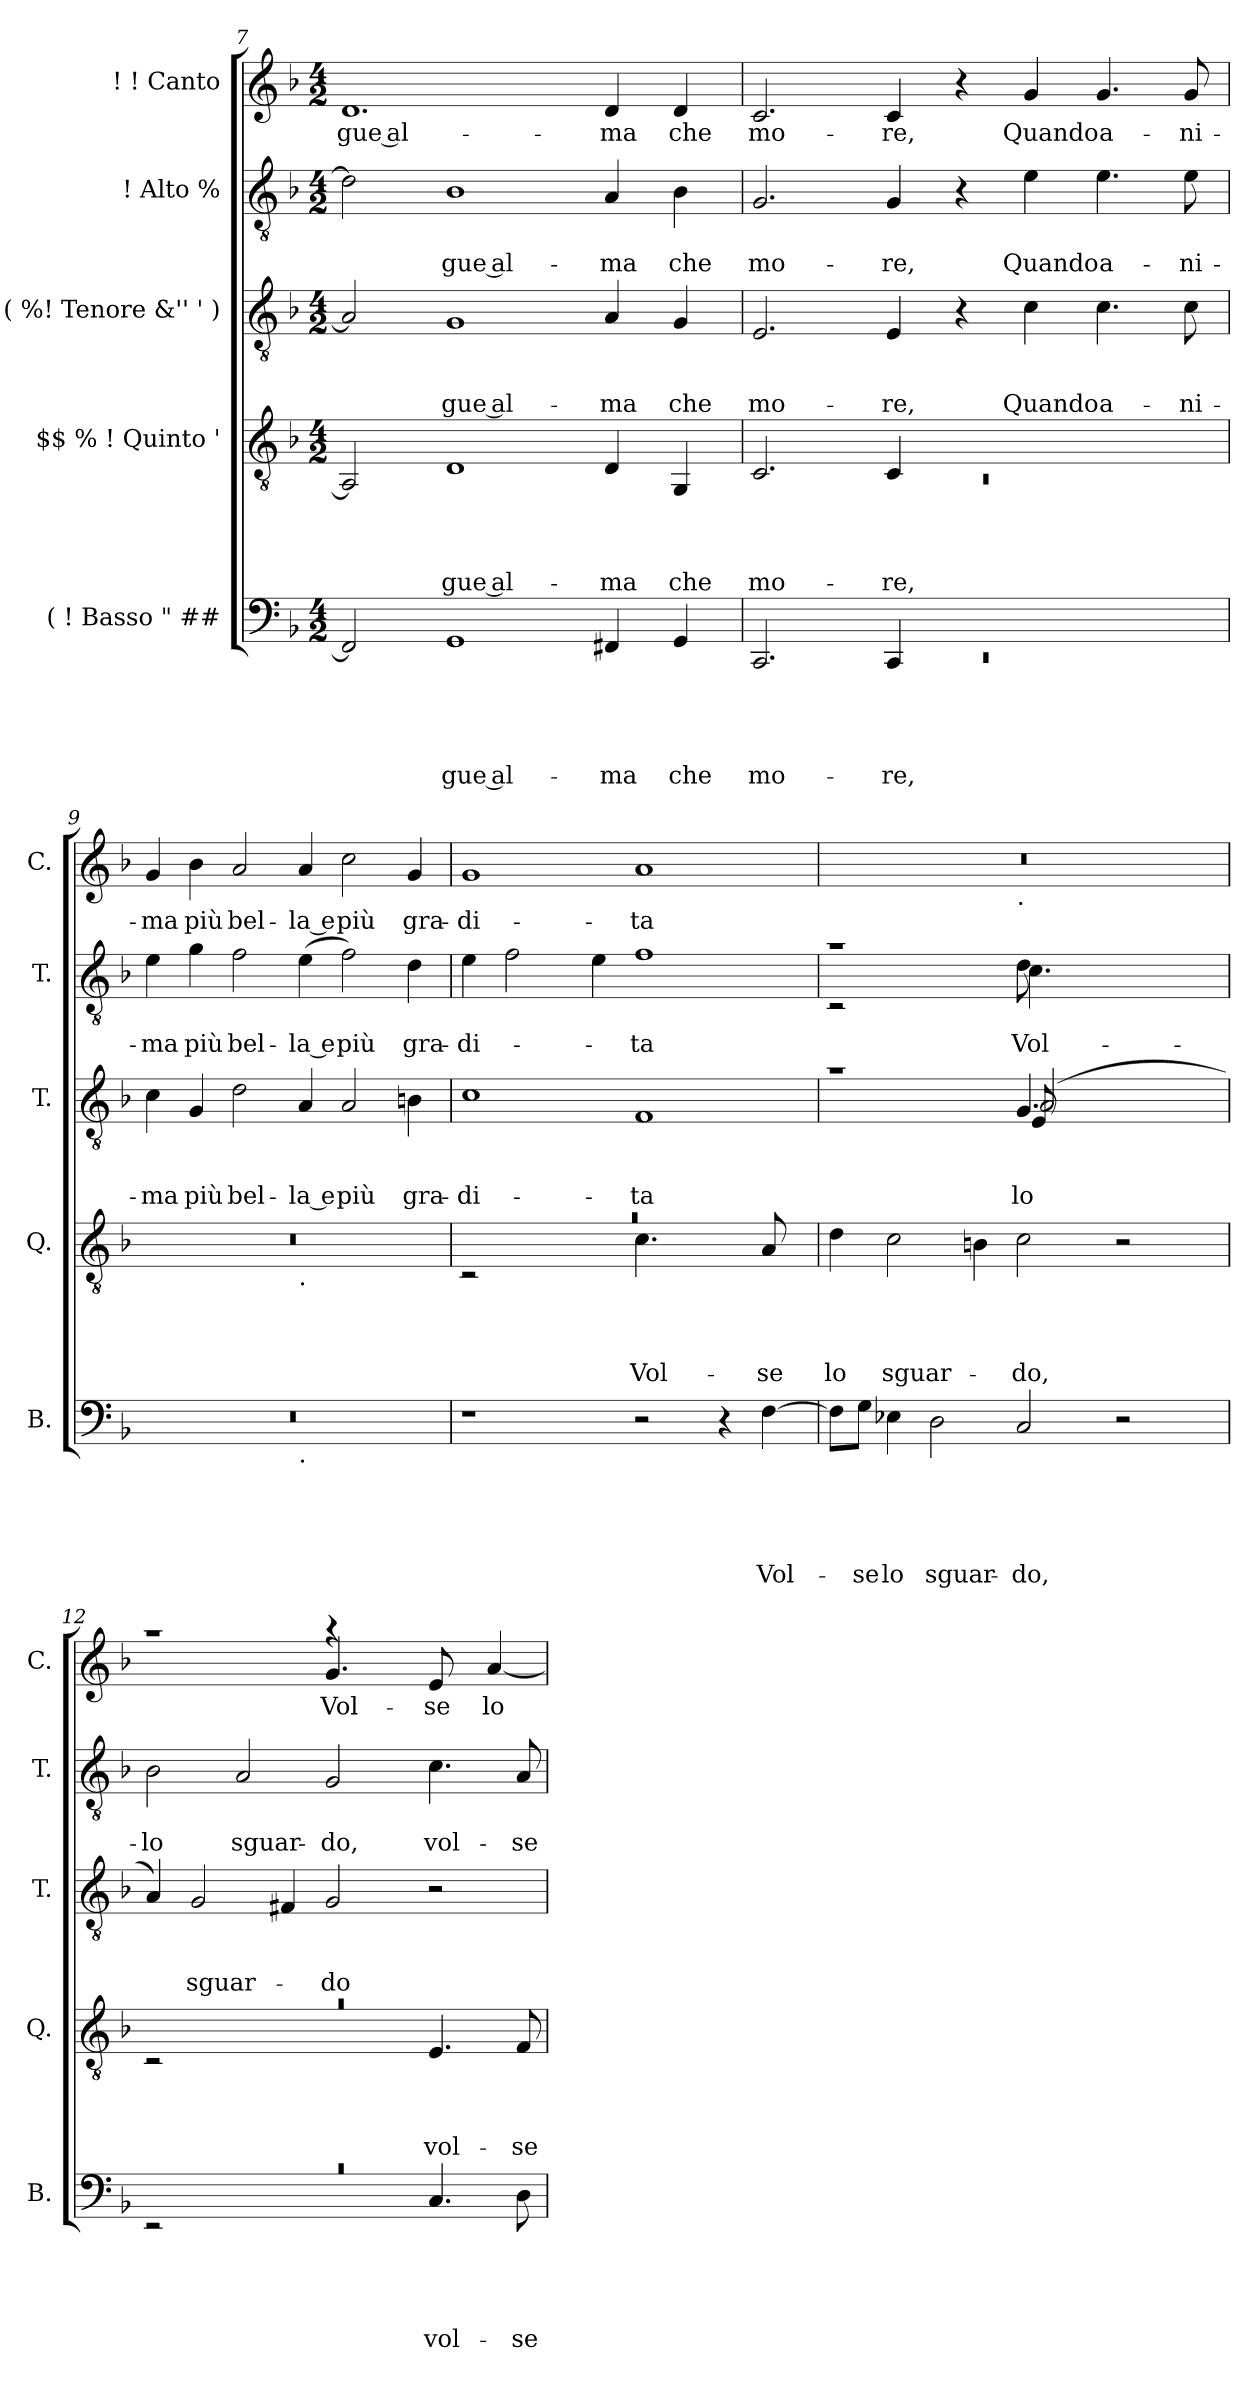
**kern	**text	**text	**text	**text	**text	**kern	**text	**text	**text	**text	**kern	**text	**text	**text	**kern	**text	**text	**kern	**text
*part5	*part5	*part5	*part5	*part5	*part5	*part4	*part4	*part4	*part4	*part4	*part3	*part3	*part3	*part3	*part2	*part2	*part2	*part1	*part1
*staff5	*staff5	*staff5	*staff5	*staff5	*staff5	*staff4	*staff4	*staff4	*staff4	*staff4	*staff3	*staff3	*staff3	*staff3	*staff2	*staff2	*staff2	*staff1	*staff1
*I"( ! Basso " ##	*	*	*	*	*	*I"$$ % ! Quinto '	*	*	*	*	*I"! ( %! Tenore &'' ' )	*	*	*	*I"! Alto %	*	*	*I"! ! Canto	*
*I'B.	*	*	*	*	*	*I'Q.	*	*	*	*	*I'T.	*	*	*	*I'T.	*	*	*I'C.	*
*clefF4	*	*	*	*	*	*clefGv2	*	*	*	*	*clefGv2	*	*	*	*clefGv2	*	*	*clefG2	*
*k[b-]	*	*	*	*	*	*k[b-]	*	*	*	*	*k[b-]	*	*	*	*k[b-]	*	*	*k[b-]	*
*F:	*	*	*	*	*	*F:	*	*	*	*	*F:	*	*	*	*F:	*	*	*F:	*
*M4/2	*	*	*	*	*	*M4/2	*	*	*	*	*M4/2	*	*	*	*M4/2	*	*	*M4/2	*
=7	=7	=7	=7	=7	=7	=7	=7	=7	=7	=7	=7	=7	=7	=7	=7	=7	=7	=7	=7
!	!	!	!	!	!	!	!	!	!	!	!	!	!	!	!	!	!	!	!LO:LY:b:rj
2FF#/]	.	.	.	.	.	2AA/]	.	.	.	.	2A/]	.	.	.	2d\]	.	.	1.d	-gue al-
!	!	!	!	!	!LO:LY:b:rj	!	!	!	!	!LO:LY:b:rj	!	!	!	!LO:LY:b	!	!	!LO:LY:b:rj	!	!
1GG	.	.	.	.	-gue al-	1D	.	.	.	-gue al-	1G	.	.	-gue al-	1B-	.	-gue al-	.	.
!	!	!	!	!	!LO:LY:b	!	!	!	!	!LO:LY:b	!	!	!	!LO:LY:b	!	!	!LO:LY:b	!	!LO:LY:b
4FF#X/	.	.	.	.	-ma	4D/	.	.	.	-ma	4A/	.	.	-ma	4A/	.	-ma	4d/	-ma
!	!	!	!	!	!LO:LY:b	!	!	!	!	!LO:LY:b	!	!	!	!LO:LY:b	!	!	!LO:LY:b	!	!LO:LY:b
4GG/	.	.	.	.	che	4GG/	.	.	.	che	4G/	.	.	che	4B-\	.	che	4d/	che
=8	=8	=8	=8	=8	=8	=8	=8	=8	=8	=8	=8	=8	=8	=8	=8	=8	=8	=8	=8
*^	*	*	*	*	*	*^	*	*	*	*	*	*	*	*	*	*	*	*	*
!	!LO:N:vis=1	!	!	!	!	!LO:LY:b	!	!LO:N:vis=1	!	!	!	!LO:LY:b	!	!	!	!LO:LY:b	!	!	!LO:LY:b	!	!LO:LY:b
2.CC/	0rEE	.	.	.	.	mo-	2.C/	0rC	.	.	.	mo-	2.E/	.	.	mo-	2.G/	.	mo-	2.c/	mo-
!	!	!	!	!	!	!LO:LY:b	!	!	!	!	!	!LO:LY:b	!	!	!	!LO:LY:b	!	!	!LO:LY:b	!	!LO:LY:b
4CC/	.	.	.	.	.	-re,	4C/	.	.	.	.	-re,	4E/	.	.	-re,	4G/	.	-re,	4c/	-re,
1ryy	.	.	.	.	.	.	1ryy	.	.	.	.	.	4r	.	.	.	4r	.	.	4r	.
!	!	!	!	!	!	!	!	!	!	!	!	!	!	!	!	!LO:LY:b	!	!	!LO:LY:b	!	!LO:LY:b
.	.	.	.	.	.	.	.	.	.	.	.	.	4c\	.	.	Quan­do	4e\	.	Quan­do	4g/	Quan­do
!	!	!	!	!	!	!	!	!	!	!	!	!	!	!	!	!LO:LY:b	!	!	!LO:LY:b	!	!LO:LY:b
.	.	.	.	.	.	.	.	.	.	.	.	.	4.c\	.	.	a-	4.e\	.	a-	4.g/	a-
!	!	!	!	!	!	!	!	!	!	!	!	!	!	!	!	!LO:LY:b	!	!	!LO:LY:b	!	!LO:LY:b
.	.	.	.	.	.	.	.	.	.	.	.	.	8c\	.	.	-ni-	8e\	.	-ni-	8g/	-ni-
!!LO:LB:g=z
=9	=9	=9	=9	=9	=9	=9	=9	=9	=9	=9	=9	=9	=9	=9	=9	=9	=9	=9	=9	=9	=9
!	!	!	!	!	!	!	!	!	!	!	!	!	!	!	!	!LO:LY:b	!	!	!LO:LY:b	!	!LO:LY:b
0r	1ryy	.	.	.	.	.	0r	1ryy	.	.	.	.	4c\	.	.	-ma	4e\	.	-ma	4g/	-ma
!	!	!	!	!	!	!	!	!	!	!	!	!	!	!	!	!LO:LY:b	!	!	!LO:LY:b	!	!LO:LY:b
.	.	.	.	.	.	.	.	.	.	.	.	.	4G/	.	.	più	4g\	.	più	4b-\	più
!	!	!	!	!	!	!	!	!	!	!	!	!	!	!	!	!LO:LY:b	!	!	!LO:LY:b	!	!LO:LY:b
.	.	.	.	.	.	.	.	.	.	.	.	.	2d\	.	.	bel-	2f\	.	bel-	2a/	bel-
!	!	!	!	!	!	!	!	!LO:TX:b:t=.	!	!	!	!	!	!	!	!	!	!	!	!	!
!	!LO:TX:b:t=.	!	!	!	!	!	!	!	!	!	!	!	!	!	!	!	!	!	!	!	!
!	!	!	!	!	!	!	!	!	!	!	!	!	!	!	!	!LO:LY:b:rj	!	!	!LO:LY:b:rj	!	!LO:LY:b:rj
.	1ryy	.	.	.	.	.	.	1ryy	.	.	.	.	4A/	.	.	-la e	(>4e\	.	-la e	4a/	-la e
!	!	!	!	!	!	!	!	!	!	!	!	!	!	!	!	!LO:LY:b	!	!	!LO:LY:b	!	!LO:LY:b
.	.	.	.	.	.	.	.	.	.	.	.	.	2A/	.	.	più	2f\)	.	più	2cc\	più
!	!	!	!	!	!	!	!	!	!	!	!	!	!	!	!	!LO:LY:b	!	!	!LO:LY:b	!	!LO:LY:b
.	.	.	.	.	.	.	.	.	.	.	.	.	4Bn\	.	.	gra-	4d\	.	gra-	4g/	gra-
=10	=10	=10	=10	=10	=10	=10	=10	=10	=10	=10	=10	=10	=10	=10	=10	=10	=10	=10	=10	=10	=10
!	!	!	!	!	!	!	!LO:N:vis=1	!	!	!	!	!	!	!	!	!LO:LY:b	!	!	!LO:LY:b	!	!LO:LY:b
*v	*v	*	*	*	*	*	*	*	*	*	*	*	*	*	*	*	*	*	*	*	*
1r	.	.	.	.	.	0ra	2rC	.	.	.	.	1c	.	.	-di-	4e\	.	-di-	1g	-di-
.	.	.	.	.	.	.	.	.	.	.	.	.	.	.	.	2f\	.	.	.	.
.	.	.	.	.	.	.	2ryy	.	.	.	.	.	.	.	.	.	.	.	.	.
.	.	.	.	.	.	.	.	.	.	.	.	.	.	.	.	4e\	.	.	.	.
!	!	!	!	!	!	!	!	!	!	!	!LO:LY:b	!	!	!	!LO:LY:b	!	!	!LO:LY:b	!	!LO:LY:b
2r	.	.	.	.	.	.	4.c\	.	.	.	Vol-	1F	.	.	-ta	1f	.	-ta	1a	-ta
.	.	.	.	.	.	.	4.ryy	.	.	.	.	.	.	.	.	.	.	.	.	.
4r	.	.	.	.	.	.	.	.	.	.	.	.	.	.	.	.	.	.	.	.
!	!	!	!	!	!LO:LY:b	!	!	!	!	!	!LO:LY:b	!	!	!	!	!	!	!	!	!
[>4F\	.	.	.	.	Vol-	.	8A/	.	.	.	-se	.	.	.	.	.	.	.	.	.
.	.	.	.	.	.	.	8ryy	.	.	.	.	.	.	.	.	.	.	.	.	.
=11	=11	=11	=11	=11	=11	=11	=11	=11	=11	=11	=11	=11	=11	=11	=11	=11	=11	=11	=11	=11
!	!	!	!	!	!	!	!	!	!	!	!LO:LY:b	!	!	!	!	!	!	!	!	!
*	*	*	*	*	*	*	*	*	*	*	*	*^	*	*	*	*^	*	*	*^	*
*	*	*	*	*	*	*v	*v	*	*	*	*	*	*^	*	*	*	*	*	*	*	*	*	*
8F\L]	.	.	.	.	.	4d\	.	.	.	lo	1ra	1ryy	1ryy	.	.	.	1ra	2rC	.	.	0r	1ryy	.
!	!	!	!	!	!LO:LY:b	!	!	!	!	!	!	!	!	!	!	!	!	!	!	!	!	!	!
8G\J	.	.	.	.	-se	.	.	.	.	.	.	.	.	.	.	.	.	.	.	.	.	.	.
!	!	!	!	!	!LO:LY:b	!	!	!	!	!LO:LY:b	!	!	!	!	!	!	!	!	!	!	!	!	!
4E-X\	.	.	.	.	lo	2c\	.	.	.	sguar-	.	.	.	.	.	.	.	.	.	.	.	.	.
!	!	!	!	!	!LO:LY:b	!	!	!	!	!	!	!	!	!	!	!	!	!	!	!	!	!	!
2D\	.	.	.	.	sguar-	.	.	.	.	.	.	.	.	.	.	.	.	2ryy	.	.	.	.	.
.	.	.	.	.	.	4Bn\	.	.	.	.	.	.	.	.	.	.	.	.	.	.	.	.	.
!	!	!	!	!	!	!	!	!	!	!	!	!	!	!	!	!	!	!	!	!	!	!LO:TX:b:t=.	!
!	!	!	!	!	!LO:LY:b	!	!	!	!	!LO:LY:b	!	!	!	!	!	!LO:LY:b	!	!	!	!	!	!	!
!	!	!	!	!	!	!	!	!	!	!	!	!	!	!	!	!LO:LY:b	!	!	!	!	!	!	!
!	!	!	!	!	!	!	!	!	!	!	!	!	!	!	!	!LO:LY:b	!	!	!	!LO:LY:b	!	!	!
!	!	!	!	!	!	!	!	!	!	!	!	!	!	!	!	!	!	!	!	!LO:LY:b	!	!	!
2C/	.	.	.	.	-do,	2c\	.	.	.	-do,	4.G/	8E/	(<2A/	.	.	lo	8d\	4.c\	.	Vol-	.	1ryy	.
.	.	.	.	.	.	.	.	.	.	.	.	2ryy	.	.	.	.	2ryy	.	.	.	.	.	.
.	.	.	.	.	.	.	.	.	.	.	2ryy	.	.	.	.	.	.	2ryy	.	.	.	.	.
2r	.	.	.	.	.	2r	.	.	.	.	.	.	2ryy	.	.	.	.	.	.	.	.	.	.
.	.	.	.	.	.	.	.	.	.	.	.	4.ryy	.	.	.	.	8ryy	.	.	.	.	.	.
.	.	.	.	.	.	.	.	.	.	.	.	.	.	.	.	.	4ryy	.	.	.	.	.	.
.	.	.	.	.	.	.	.	.	.	.	8ryy	.	.	.	.	.	.	8ryy	.	.	.	.	.
*	*	*	*	*	*	*	*	*	*	*	*v	*v	*v	*	*	*	*	*	*	*	*	*	*
=12	=12	=12	=12	=12	=12	=12	=12	=12	=12	=12	=12	=12	=12	=12	=12	=12	=12	=12	=12	=12	=12
!LO:N:vis=1	!	!	!	!	!	!LO:N:vis=1	!	!	!	!	!	!	!	!	!	!	!	!LO:LY:b	!	!	!
*^	*	*	*	*	*	*^	*	*	*	*	*	*	*	*	*v	*v	*	*	*	*	*
0rc	2rEE	.	.	.	.	.	0ra	2rC	.	.	.	.	4A/)	.	.	.	2B-\	.	-lo	1raa	1ryy	.
!	!	!	!	!	!	!	!	!	!	!	!	!	!	!	!	!LO:LY:b	!	!	!	!	!	!
.	.	.	.	.	.	.	.	.	.	.	.	.	2G/	.	.	sguar-	.	.	.	.	.	.
!	!	!	!	!	!	!	!	!	!	!	!	!	!	!	!	!	!	!	!LO:LY:b	!	!	!
.	1ryy	.	.	.	.	.	.	1ryy	.	.	.	.	.	.	.	.	2A/	.	sguar-	.	.	.
.	.	.	.	.	.	.	.	.	.	.	.	.	4F#X/	.	.	.	.	.	.	.	.	.
!	!	!	!	!	!	!	!	!	!	!	!	!	!	!	!	!LO:LY:b	!	!	!LO:LY:b	!	!	!LO:LY:b
.	.	.	.	.	.	.	.	.	.	.	.	.	2G/	.	.	-do	2G/	.	-do,	4raa	4.g/	Vol-
.	.	.	.	.	.	.	.	.	.	.	.	.	.	.	.	.	.	.	.	2.ryy	.	.
.	.	.	.	.	.	.	.	.	.	.	.	.	.	.	.	.	.	.	.	.	8ryy	.
!	!	!	!	!	!	!LO:LY:b	!	!	!	!	!	!LO:LY:b	!	!	!	!	!	!	!LO:LY:b	!	!	!LO:LY:b
.	4.C/	.	.	.	.	vol-	.	4.E/	.	.	.	vol-	2r	.	.	.	4.c\	.	vol-	.	8e/	-se
.	.	.	.	.	.	.	.	.	.	.	.	.	.	.	.	.	.	.	.	.	8ryy	.
!	!	!	!	!	!	!	!	!	!	!	!	!	!	!	!	!	!	!	!	!	!	!LO:LY:b
.	.	.	.	.	.	.	.	.	.	.	.	.	.	.	.	.	.	.	.	.	[>4a/	lo
!	!	!	!	!	!	!LO:LY:b	!	!	!	!	!	!LO:LY:b	!	!	!	!	!	!	!LO:LY:b	!	!	!
.	8D\	.	.	.	.	-se	.	8F/	.	.	.	-se	.	.	.	.	8A/	.	-se	.	.	.
*v	*v	*	*	*	*	*	*	*	*	*	*	*	*	*	*	*	*	*	*	*v	*v	*
*	*	*	*	*	*	*v	*v	*	*	*	*	*	*	*	*	*	*	*	*	*
=	=	=	=	=	=	=	=	=	=	=	=	=	=	=	=	=	=	=	=
*-	*-	*-	*-	*-	*-	*-	*-	*-	*-	*-	*-	*-	*-	*-	*-	*-	*-	*-	*-
